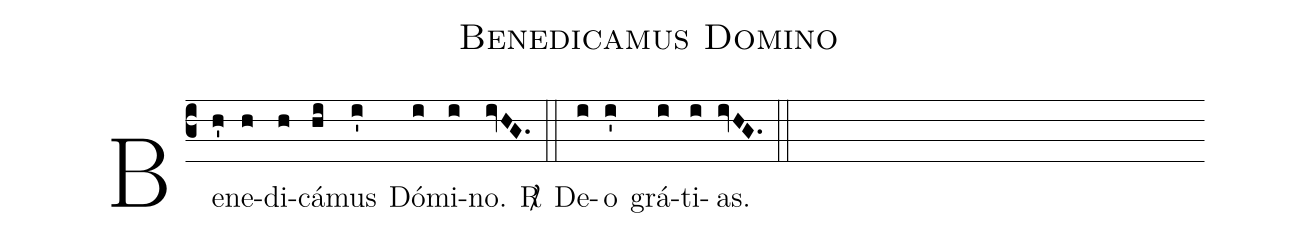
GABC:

name:Benedicamus Domino;
%%
initial-style: 0;
name: benedicamus-domino;
%%
(c3)Be(h')ne(h)di(h)cá(hi)mus(i') Dó(i)mi(i)no.(ivHG.) <v>\Rbar</v> (::) De(i)o(i') grá(i)ti(i)as.(ivHG.) (::)
